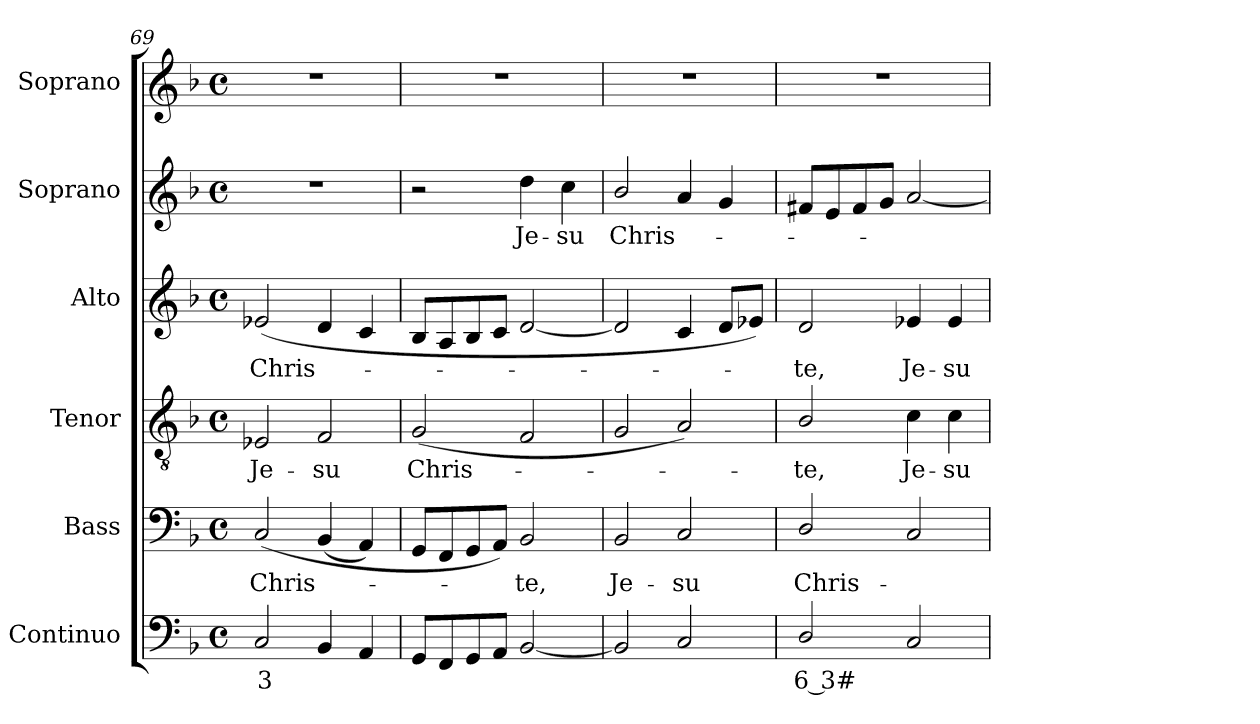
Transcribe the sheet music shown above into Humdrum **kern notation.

**kern	**text	**kern	**text	**kern	**text	**kern	**text	**kern	**text	**kern
*part6	*part6	*part5	*part5	*part4	*part4	*part3	*part3	*part2	*part2	*part1
*staff6	*staff6	*staff5	*staff5	*staff4	*staff4	*staff3	*staff3	*staff2	*staff2	*staff1
*I"Continuo	*	*I"Bass	*	*I"Tenor	*	*I"Alto	*	*I"Soprano	*	*I"Soprano
*I'Cont.	*	*I'B.	*	*I'T.	*	*I'A.	*	*I'S.	*	*I'S.
*clefF4	*	*clefF4	*	*clefGv2	*	*clefG2	*	*clefG2	*	*clefG2
*	*	*	*	*ITrd7c12	*	*	*	*	*	*
*k[b-]	*	*k[b-]	*	*k[b-]	*	*k[b-]	*	*k[b-]	*	*k[b-]
*F:	*	*F:	*	*F:	*	*F:	*	*F:	*	*F:
*M4/4	*	*M4/4	*	*M4/4	*	*M4/4	*	*M4/4	*	*M4/4
*met(c)	*	*met(c)	*	*met(c)	*	*met(c)	*	*met(c)	*	*met(c)
=69	=69	=69	=69	=69	=69	=69	=69	=69	=69	=69
!	!LO:LY:b:color=#000000	!	!	!	!	!	!	!	!	!
!	!	!	!LO:LY:b:color=#000000	!	!	!	!	!	!	!
!	!	!	!	!	!LO:LY:b:color=#000000	!	!	!	!	!
!	!	!	!	!	!	!	!LO:LY:b:color=#000000	!	!	!
2Ci/	3	(2Ci/	Chris-	2EE-Xi/	Je-	(2e-Xi/	Chris-	1r	.	1r
!	!	!	!	!	!LO:LY:b:color=#000000	!	!	!	!	!
4BB-i/	.	(4BB-i/	.	2FFi/	-su	4di/	.	.	.	.
4AAi/	.	4AAi/)	.	.	.	4ci/	.	.	.	.
=70	=70	=70	=70	=70	=70	=70	=70	=70	=70	=70
!	!	!	!	!	!LO:LY:b:color=#000000	!	!	!	!	!
8GGi/L	.	8GGi/L	.	(2GGi/	Chris-	8B-i/L	.	2r	.	1r
8FFi/	.	8FFi/	.	.	.	8Ai/	.	.	.	.
8GGi/	.	8GGi/	.	.	.	8B-i/	.	.	.	.
8AAi/J	.	8AAi/J)	.	.	.	8ci/J	.	.	.	.
!	!	!	!LO:LY:b:color=#000000	!	!	!	!	!	!	!
!	!	!	!	!	!	!	!	!	!LO:LY:b:color=#000000	!
[2BB-i/	.	2BB-i/	-te,	2FFi/	.	[2di/	.	4ddi\	Je-	.
!	!	!	!	!	!	!	!	!	!LO:LY:b:color=#000000	!
.	.	.	.	.	.	.	.	4cci\	-su	.
=71	=71	=71	=71	=71	=71	=71	=71	=71	=71	=71
!	!	!	!LO:LY:b:color=#000000	!	!	!	!	!	!	!
!	!	!	!	!	!	!	!	!	!LO:LY:b:color=#000000	!
2BB-i/]	.	2BB-i/	Je-	2GGi/	.	2di/]	.	2b-i/	Chris-	1r
!	!	!	!LO:LY:b:color=#000000	!	!	!	!	!	!	!
2Ci/	.	2Ci/	-su	2AAi/)	.	4ci/	.	4ai/	.	.
.	.	.	.	.	.	8di/L	.	4gi/	.	.
.	.	.	.	.	.	8e-Xi/J)	.	.	.	.
=72	=72	=72	=72	=72	=72	=72	=72	=72	=72	=72
!	!LO:LY:b:color=#000000	!	!	!	!	!	!	!	!	!
!	!	!	!LO:LY:b:color=#000000	!	!	!	!	!	!	!
!	!	!	!	!	!LO:LY:b:color=#000000	!	!	!	!	!
!	!	!	!	!	!	!	!LO:LY:b:color=#000000	!	!	!
2Di/	6 3#	2Di/	Chris-	2BB-i/	-te,	2di/	-te,	8f#i/L	.	1r
.	.	.	.	.	.	.	.	8ei/	.	.
.	.	.	.	.	.	.	.	8f#i/	.	.
.	.	.	.	.	.	.	.	8gi/J	.	.
!	!	!	!	!	!LO:LY:b:color=#000000	!	!	!	!	!
!	!	!	!	!	!	!	!LO:LY:b:color=#000000	!	!	!
2Ci/	.	2Ci/	.	4Ci\	Je-	4e-Xi/	Je-	[2ai/	.	.
!	!	!	!	!	!LO:LY:b:color=#000000	!	!	!	!	!
!	!	!	!	!	!	!	!LO:LY:b:color=#000000	!	!	!
.	.	.	.	4Ci\	-su	4e-i/	-su	.	.	.
=	=	=	=	=	=	=	=	=	=	=
*-	*-	*-	*-	*-	*-	*-	*-	*-	*-	*-
